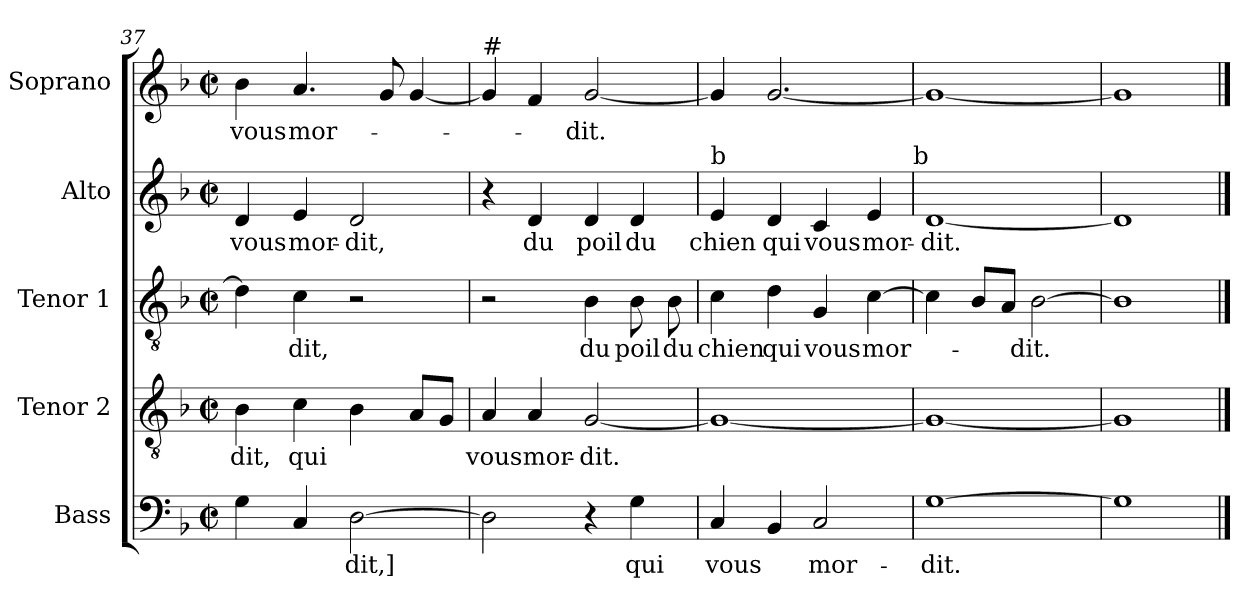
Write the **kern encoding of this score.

**kern	**text	**kern	**text	**kern	**text	**kern	**text	**kern	**text
*part5	*part5	*part4	*part4	*part3	*part3	*part2	*part2	*part1	*part1
*staff5	*staff5	*staff4	*staff4	*staff3	*staff3	*staff2	*staff2	*staff1	*staff1
*I"Bass	*	*I"Tenor 2	*	*I"Tenor 1	*	*I"Alto	*	*I"Soprano	*
*I'B	*	*I'T 2	*	*I'T 1	*	*I'A	*	*I'S	*
*clefF4	*	*clefGv2	*	*clefGv2	*	*clefG2	*	*clefG2	*
*k[b-]	*	*k[b-]	*	*k[b-]	*	*k[b-]	*	*k[b-]	*
*F:	*	*F:	*	*F:	*	*F:	*	*F:	*
*M2/2	*	*M2/2	*	*M2/2	*	*M2/2	*	*M2/2	*
*met(c|)	*	*met(c|)	*	*met(c|)	*	*met(c|)	*	*met(c|)	*
=37	=37	=37	=37	=37	=37	=37	=37	=37	=37
4G\	.	4B-\	-dit,	4d\]	.	4d/	vous	4b-\	vous
4C/	.	4c\	qui	4c\	-dit,	4e/	mor-	4.a/	mor-
[2D\	-dit,]	4B-\	.	2r	.	2d/	-dit,	.	.
.	.	.	.	.	.	.	.	8g/	.
.	.	8A/L	.	.	.	.	.	[4g/	.
.	.	8G/J	.	.	.	.	.	.	.
=38	=38	=38	=38	=38	=38	=38	=38	=38	=38
!	!	!	!	!	!	!	!	!LO:TX:a:t=#	!
2D\]	.	4A/	vous	2r	.	4r	.	4g/]	.
.	.	4A/	mor-	.	.	4d/	du	4f/	.
4r	.	[2G/	-dit.	4B-\	du	4d/	poil	[2g/	-dit.
4G\	qui	.	.	8B-\	poil	4d/	du	.	.
.	.	.	.	8B-\	du	.	.	.	.
=39	=39	=39	=39	=39	=39	=39	=39	=39	=39
!	!	!	!	!	!	!LO:TX:a:t=b	!	!	!
4C/	vous	1G_	.	4c\	chien	4e/	chien	4g/]	.
4BB-/	.	.	.	4d\	qui	4d/	qui	[2.g/	.
2C/	mor-	.	.	4G/	vous	4c/	vous	.	.
.	.	.	.	[4c\	mor-	4e/	mor-	.	.
!	!	!	!	!	!	!LO:TX:a:t=b	!	!	!
=40	=40	=40	=40	=40	=40	=40	=40	=40	=40
[1G	-dit.	1G_	.	4c\]	.	[1d	-dit.	1g_	.
.	.	.	.	8B-/L	.	.	.	.	.
.	.	.	.	8A/J	.	.	.	.	.
.	.	.	.	[2B-\	-dit.	.	.	.	.
=41	=41	=41	=41	=41	=41	=41	=41	=41	=41
1G]	.	1G]	.	1B-]	.	1d]	.	1g]	.
==	==	==	==	==	==	==	==	==	==
*-	*-	*-	*-	*-	*-	*-	*-	*-	*-
